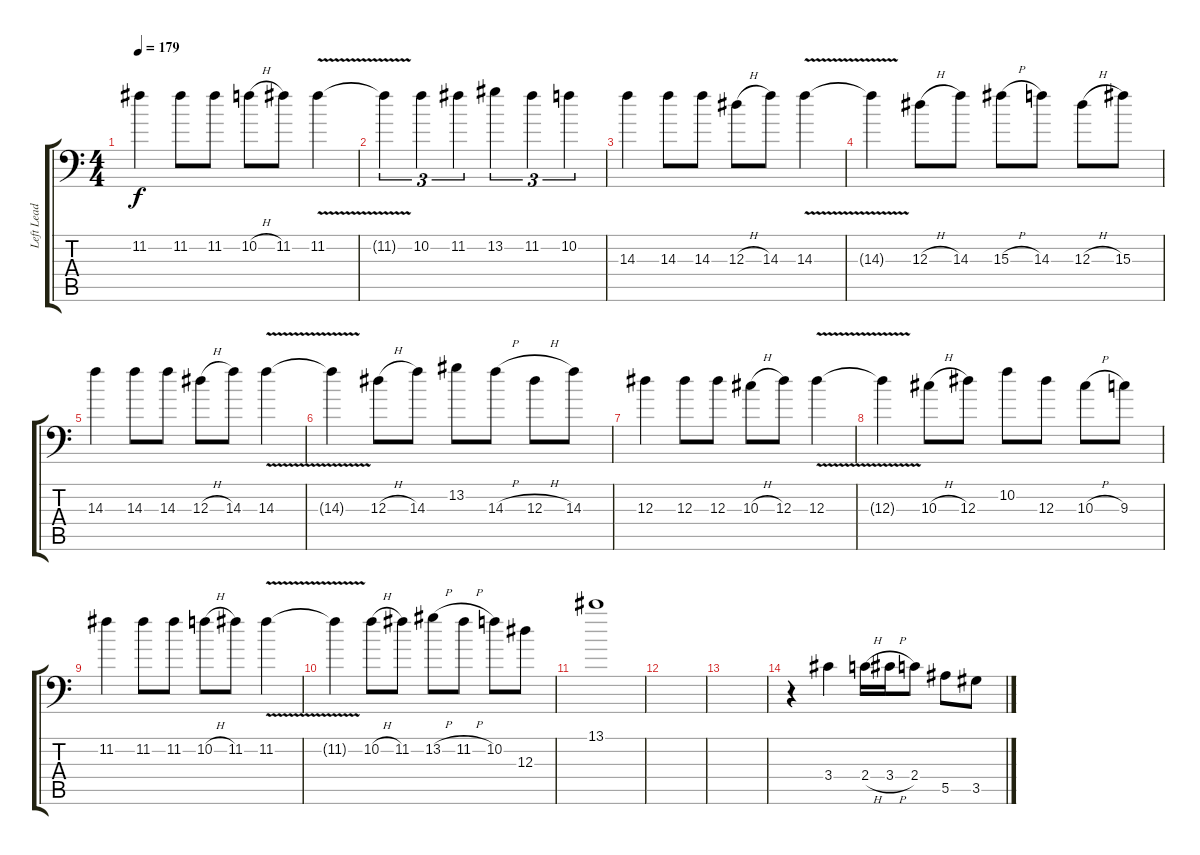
\track ("Left Lead 1" "Left Lead ") {instrument distortionguitar}
\staff {score tabs}
\tuning (C4 G3 Eb3 Bb2 F2 Bb1) {hide}
\ts (4 4)
\tempo 179
\clef f4
\ks c
11.2.4{dy f} 11.2.8 11.2.8 10.2{h}.8 11.2.8 11.2{v}.4 |
11.2{t}.4{tu (3 2)} 10.2.4{tu (3 2)} 11.2.4{tu (3 2)} 13.2.4{tu (3 2)} 11.2.4{tu (3 2)} 10.2.4{tu (3 2)} |
14.3.4 14.3.8 14.3.8 12.3{h}.8 14.3.8 14.3{v}.4 |
14.3{t}.4 12.3{h}.8 14.3.8 15.3{h}.8 14.3.8 12.3{h}.8 15.3.8 |
14.3.4 14.3.8 14.3.8 12.3{h}.8 14.3.8 14.3{v}.4 |
14.3{t}.4 12.3{h}.8 14.3.8 13.2.8 14.3{h}.8 12.3{h}.8 14.3.8 |
12.3.4 12.3.8 12.3.8 10.3{h}.8 12.3.8 12.3{v}.4 |
12.3{t}.4 10.3{h}.8 12.3.8 10.2.8 12.3.8 10.3{h}.8 9.3.8 |
11.2.4 11.2.8 11.2.8 10.2{h}.8 11.2.8 11.2{v}.4 |
11.2{t}.4 10.2{h}.8 11.2.8 13.2{h}.8 11.2{h}.8 10.2.8 12.3.8 |
13.1.1 |
|
|
r.4 3.4.4 2.4{h}.16 3.4{h}.16 2.4.8 5.5.8 3.5.8
